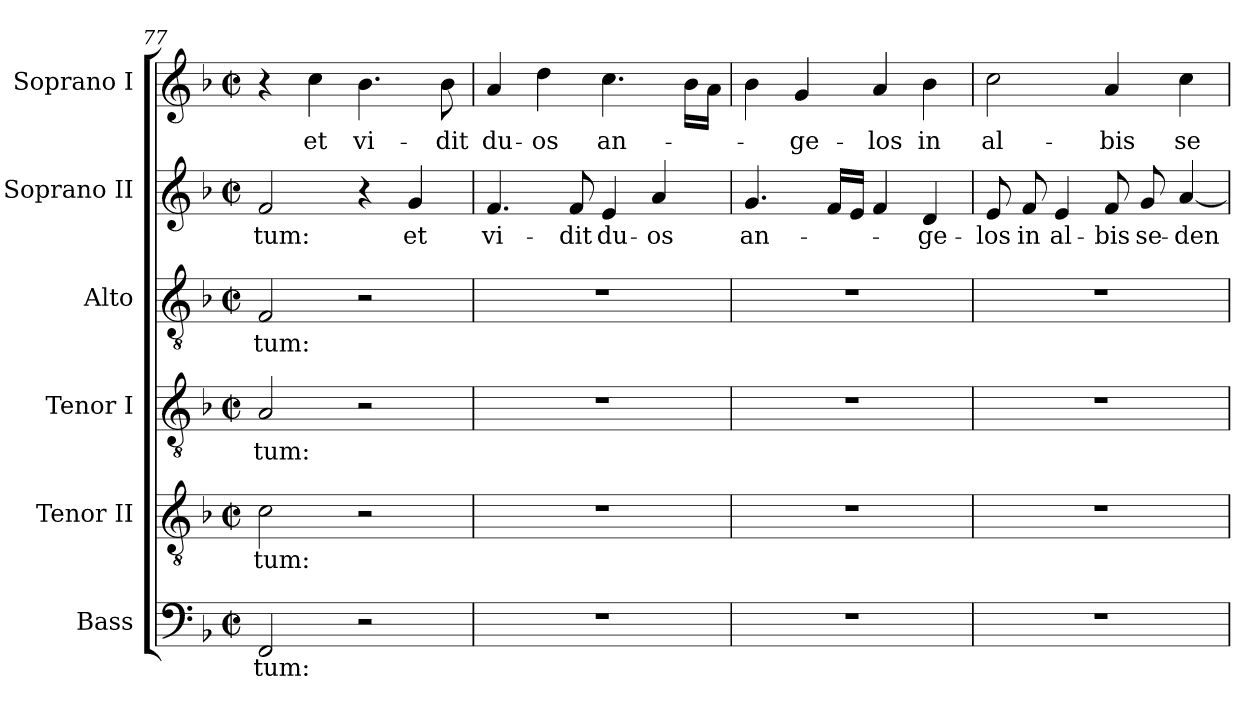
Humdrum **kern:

**kern	**text	**kern	**text	**kern	**text	**kern	**text	**kern	**text	**kern	**text
*part6	*part6	*part5	*part5	*part4	*part4	*part3	*part3	*part2	*part2	*part1	*part1
*staff6	*staff6	*staff5	*staff5	*staff4	*staff4	*staff3	*staff3	*staff2	*staff2	*staff1	*staff1
*I"Bass	*	*I"Tenor II	*	*I"Tenor I	*	*I"Alto	*	*I"Soprano II	*	*I"Soprano I	*
*I'B.	*	*I'T. II	*	*I'T.	*	*I'A.	*	*	*	*	*
*clefF4	*	*clefGv2	*	*clefGv2	*	*clefGv2	*	*clefG2	*	*clefG2	*
*	*	*ITrd7c12	*	*ITrd7c12	*	*	*	*	*	*	*
*k[b-]	*	*k[b-]	*	*k[b-]	*	*k[b-]	*	*k[b-]	*	*k[b-]	*
*F:	*	*F:	*	*F:	*	*F:	*	*F:	*	*F:	*
*M2/2	*	*M2/2	*	*M2/2	*	*M2/2	*	*M2/2	*	*M2/2	*
*met(c|)	*	*met(c|)	*	*met(c|)	*	*met(c|)	*	*met(c|)	*	*met(c|)	*
=77	=77	=77	=77	=77	=77	=77	=77	=77	=77	=77	=77
!	!LO:LY:b:color=#000000	!	!	!	!	!	!	!	!	!	!
!	!	!	!LO:LY:b:color=#000000	!	!	!	!	!	!	!	!
!	!	!	!	!	!LO:LY:b:color=#000000	!	!	!	!	!	!
!	!	!	!	!	!	!	!LO:LY:b:color=#000000	!	!	!	!
!	!	!	!	!	!	!	!	!	!LO:LY:b:color=#000000	!	!
2FFi/	-tum:	2Ci\	-tum:	2AAi/	-tum:	2Fi/	-tum:	2fi/	-tum:	4r	.
!	!	!	!	!	!	!	!	!	!	!	!LO:LY:b:color=#000000
.	.	.	.	.	.	.	.	.	.	4cci\	et
!	!	!	!	!	!	!	!	!	!	!	!LO:LY:b:color=#000000
2r	.	2r	.	2r	.	2r	.	4r	.	4.b-i\	vi-
!	!	!	!	!	!	!	!	!	!LO:LY:b:color=#000000	!	!
.	.	.	.	.	.	.	.	4gi/	et	.	.
!	!	!	!	!	!	!	!	!	!	!	!LO:LY:b:color=#000000
.	.	.	.	.	.	.	.	.	.	8b-i\	-dit
=78	=78	=78	=78	=78	=78	=78	=78	=78	=78	=78	=78
!	!	!	!	!	!	!	!	!	!LO:LY:b:color=#000000	!	!
!	!	!	!	!	!	!	!	!	!	!	!LO:LY:b:color=#000000
1r	.	1r	.	1r	.	1r	.	4.fi/	vi-	4ai/	du-
!	!	!	!	!	!	!	!	!	!	!	!LO:LY:b:color=#000000
.	.	.	.	.	.	.	.	.	.	4ddi\	-os
!	!	!	!	!	!	!	!	!	!LO:LY:b:color=#000000	!	!
.	.	.	.	.	.	.	.	8fi/	-dit	.	.
!	!	!	!	!	!	!	!	!	!LO:LY:b:color=#000000	!	!
!	!	!	!	!	!	!	!	!	!	!	!LO:LY:b:color=#000000
.	.	.	.	.	.	.	.	4ei/	du-	4.cci\	an-
!	!	!	!	!	!	!	!	!	!LO:LY:b:color=#000000	!	!
.	.	.	.	.	.	.	.	4ai/	-os	.	.
.	.	.	.	.	.	.	.	.	.	16b-i\LL	.
.	.	.	.	.	.	.	.	.	.	16ai\JJ	.
=79	=79	=79	=79	=79	=79	=79	=79	=79	=79	=79	=79
!	!	!	!	!	!	!	!	!	!LO:LY:b:color=#000000	!	!
1r	.	1r	.	1r	.	1r	.	4.gi/	an-	4b-i\	.
!	!	!	!	!	!	!	!	!	!	!	!LO:LY:b:color=#000000
.	.	.	.	.	.	.	.	.	.	4gi/	-ge-
.	.	.	.	.	.	.	.	16fi/LL	.	.	.
.	.	.	.	.	.	.	.	16ei/JJ	.	.	.
!	!	!	!	!	!	!	!	!	!	!	!LO:LY:b:color=#000000
.	.	.	.	.	.	.	.	4fi/	.	4ai/	-los
!	!	!	!	!	!	!	!	!	!LO:LY:b:color=#000000	!	!
!	!	!	!	!	!	!	!	!	!	!	!LO:LY:b:color=#000000
.	.	.	.	.	.	.	.	4di/	-ge-	4b-i\	in
=80	=80	=80	=80	=80	=80	=80	=80	=80	=80	=80	=80
!	!	!	!	!	!	!	!	!	!LO:LY:b:color=#000000	!	!
!	!	!	!	!	!	!	!	!	!	!	!LO:LY:b:color=#000000
1r	.	1r	.	1r	.	1r	.	8ei/	-los	2cci\	al-
!	!	!	!	!	!	!	!	!	!LO:LY:b:color=#000000	!	!
.	.	.	.	.	.	.	.	8fi/	in	.	.
!	!	!	!	!	!	!	!	!	!LO:LY:b:color=#000000	!	!
.	.	.	.	.	.	.	.	4ei/	al-	.	.
!	!	!	!	!	!	!	!	!	!LO:LY:b:color=#000000	!	!
!	!	!	!	!	!	!	!	!	!	!	!LO:LY:b:color=#000000
.	.	.	.	.	.	.	.	8fi/	-bis	4ai/	-bis
!	!	!	!	!	!	!	!	!	!LO:LY:b:color=#000000	!	!
.	.	.	.	.	.	.	.	8gi/	se-	.	.
!	!	!	!	!	!	!	!	!	!LO:LY:b:color=#000000	!	!
!	!	!	!	!	!	!	!	!	!	!	!LO:LY:b:color=#000000
.	.	.	.	.	.	.	.	[<4ai/	-den-	4cci\	se-
=	=	=	=	=	=	=	=	=	=	=	=
*-	*-	*-	*-	*-	*-	*-	*-	*-	*-	*-	*-
